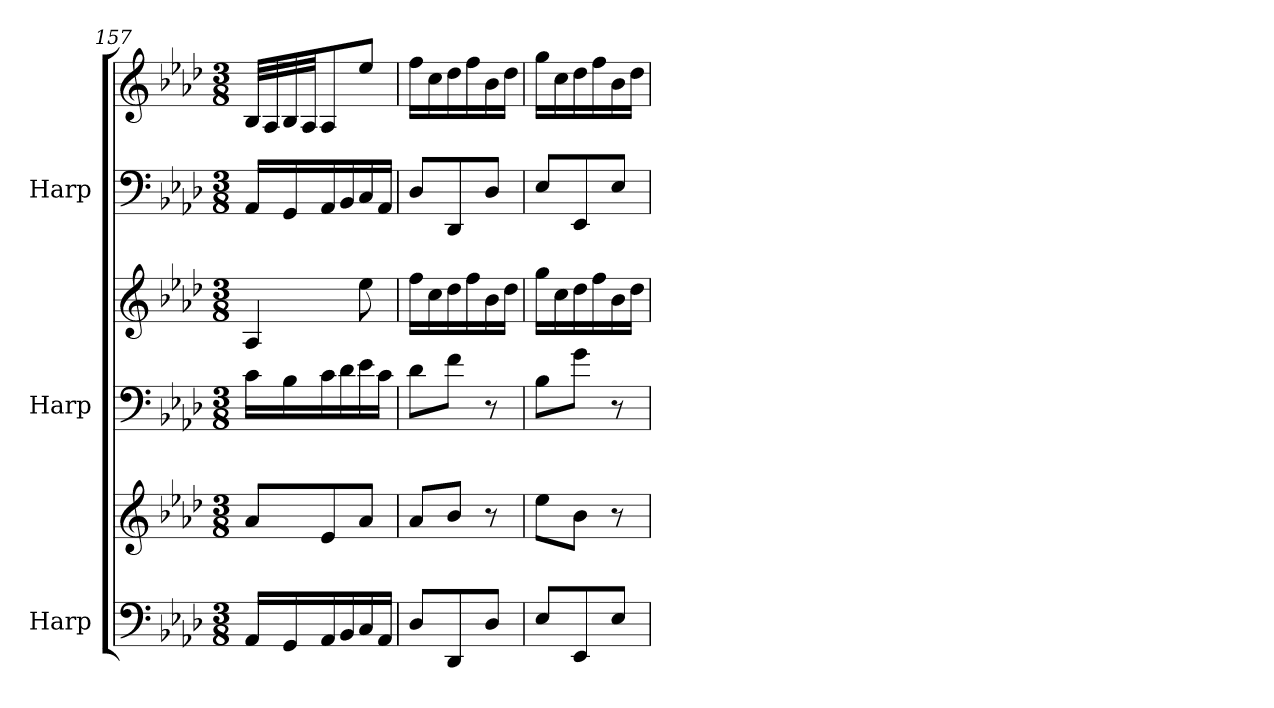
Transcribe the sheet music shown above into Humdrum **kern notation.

**kern	**kern	**kern	**kern	**kern	**kern
*part3	*part3	*part2	*part2	*part1	*part1
*staff6	*staff5	*staff4	*staff3	*staff2	*staff1
*I"Harp	*	*I"Harp	*	*I"Harp	*
*I'Hp	*	*I'Hp	*	*I'Hp	*
*clefF4	*clefG2	*clefF4	*clefG2	*clefF4	*clefG2
*k[b-e-a-d-]	*k[b-e-a-d-]	*k[b-e-a-d-]	*k[b-e-a-d-]	*k[b-e-a-d-]	*k[b-e-a-d-]
*M3/8	*M3/8	*M3/8	*M3/8	*M3/8	*M3/8
=157	=157	=157	=157	=157	=157
16AA-/LL	8a-/L	16c\LL	4A-/	16AA-/LL	32B-/LLL
.	.	.	.	.	32A-/
16GG/	.	16B-\	.	16GG/	32B-/
.	.	.	.	.	32A-/JJ
16AA-/	8e-/	16c\	.	16AA-/	8A-/
16BB-/	.	16d-\	.	16BB-/	.
16C/	8a-/J	16e-\	8ee-\	16C/	8ee-/J
16AA-/JJ	.	16c\JJ	.	16AA-/JJ	.
=158	=158	=158	=158	=158	=158
8D-/L	8a-/L	8d-\L	16ff\LL	8D-/L	16ff\LL
.	.	.	16cc\	.	16cc\
8DD-/	8b-/J	8f\J	16dd-\	8DD-/	16dd-\
.	.	.	16ff\	.	16ff\
8D-/J	8r	8r	16b-\	8D-/J	16b-\
.	.	.	16dd-\JJ	.	16dd-\JJ
=159	=159	=159	=159	=159	=159
8E-/L	8ee-\L	8B-\L	16gg\LL	8E-/L	16gg\LL
.	.	.	16cc\	.	16cc\
8EE-/	8b-\J	8g\J	16dd-\	8EE-/	16dd-\
.	.	.	16ff\	.	16ff\
8E-/J	8r	8r	16b-\	8E-/J	16b-\
.	.	.	16dd-\JJ	.	16dd-\JJ
=	=	=	=	=	=
*-	*-	*-	*-	*-	*-
